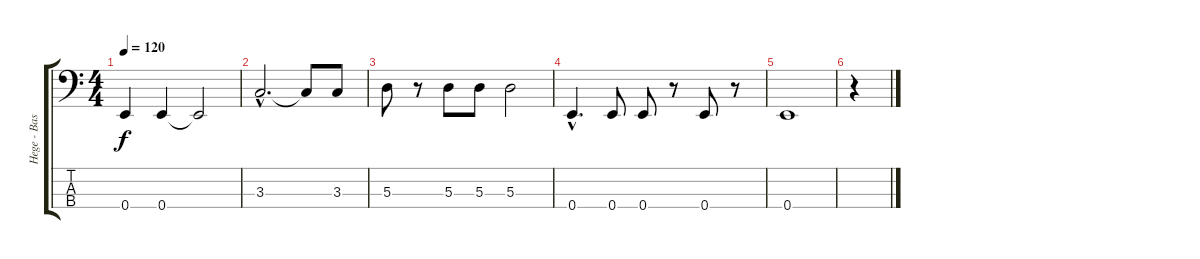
\track ("Hege - Bass" "Hege - Bas") {instrument electricbassfinger}
\staff {score tabs}
\tuning (G2 D2 A1 E1) {hide}
\ts (4 4)
\tempo 120
\clef f4
\ks c
0.4.4{dy f} 0.4.4 0.4{t}.2 |
3.3{hac}.2{d} 3.3{t}.8 3.3.8 |
5.3.8 r.8 5.3.8 5.3.8 5.3.2 |
0.4{hac}.4{d} 0.4.8 0.4.8 r.8 0.4.8 r.8 |
0.4.1 |
r.4
